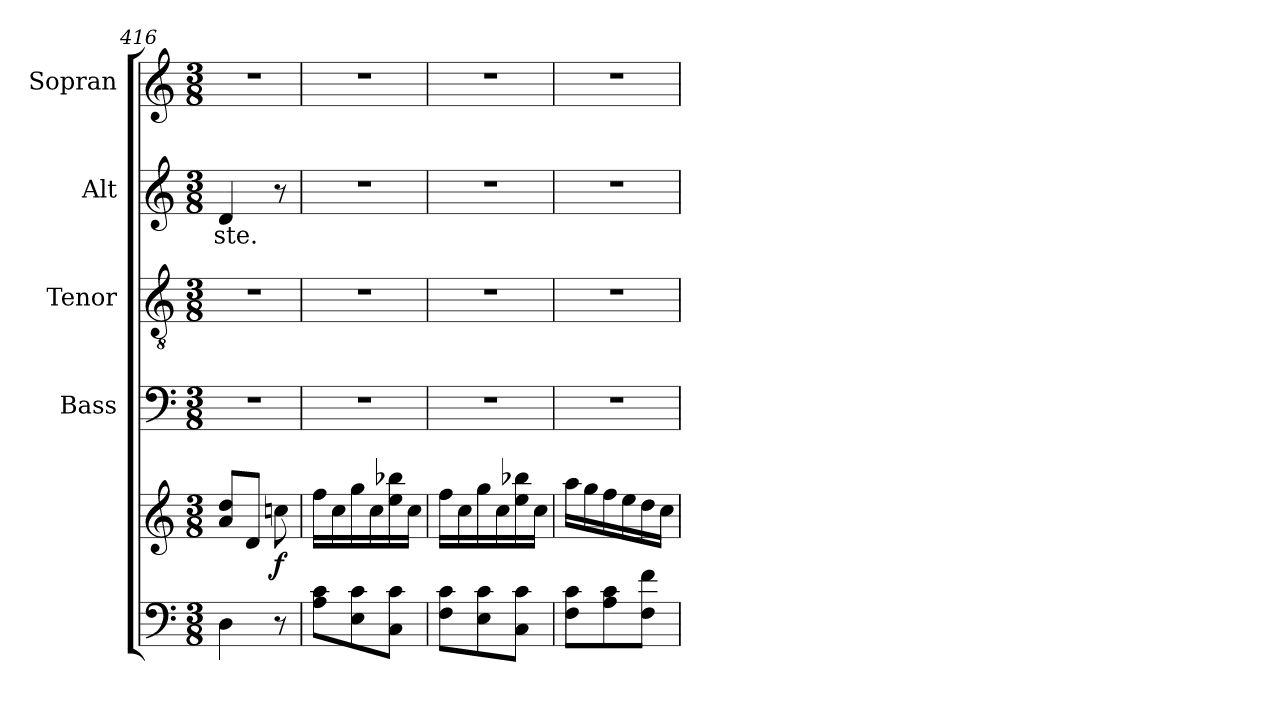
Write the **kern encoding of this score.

**kern	**kern	**dynam	**kern	**kern	**kern	**text	**kern
*part5	*part5	*part5	*part4	*part3	*part2	*part2	*part1
*staff6	*staff5	*staff5/6	*staff4	*staff3	*staff2	*staff2	*staff1
*	*	*	*I"Bass	*I"Tenor	*I"Alt	*	*I"Sopran
*	*	*	*I'B.	*I'T.	*I'A.	*	*I'S.
*clefF4	*clefG2	*	*clefF4	*clefGv2	*clefG2	*	*clefG2
*k[]	*k[]	*	*k[]	*k[]	*k[]	*	*k[]
*C:	*C:	*	*C:	*C:	*C:	*	*C:
*M3/8	*M3/8	*	*M3/8	*M3/8	*M3/8	*	*M3/8
=416	=416	=416	=416	=416	=416	=416	=416
!	!	!	!	!	!	!LO:LY:b	!
4D\	8a/ 8dd/L	.	4.r	4.r	4d/	-ste.	4.r
.	8d/J	.	.	.	.	.	.
!	!	!LO:DY:b	!	!	!	!	!
8r	8ccn\	f	.	.	8r	.	.
=417	=417	=417	=417	=417	=417	=417	=417
8A\ 8c\L	16ff\LL	.	4.r	4.r	4.r	.	4.r
.	16cc\	.	.	.	.	.	.
8E\ 8c\	16gg\	.	.	.	.	.	.
.	16cc\	.	.	.	.	.	.
8C\ 8c\J	16ee\ 16bb-X\	.	.	.	.	.	.
.	16cc\JJ	.	.	.	.	.	.
=418	=418	=418	=418	=418	=418	=418	=418
8F\ 8c\L	16ff\LL	.	4.r	4.r	4.r	.	4.r
.	16cc\	.	.	.	.	.	.
8E\ 8c\	16gg\	.	.	.	.	.	.
.	16cc\	.	.	.	.	.	.
8C\ 8c\J	16ee\ 16bb-X\	.	.	.	.	.	.
.	16cc\JJ	.	.	.	.	.	.
=419	=419	=419	=419	=419	=419	=419	=419
8F\ 8c\L	16aa\LL	.	4.r	4.r	4.r	.	4.r
.	16gg\	.	.	.	.	.	.
8A\ 8c\	16ff\	.	.	.	.	.	.
.	16ee\	.	.	.	.	.	.
8F\ 8f\J	16dd\	.	.	.	.	.	.
.	16cc\JJ	.	.	.	.	.	.
=	=	=	=	=	=	=	=
*-	*-	*-	*-	*-	*-	*-	*-
